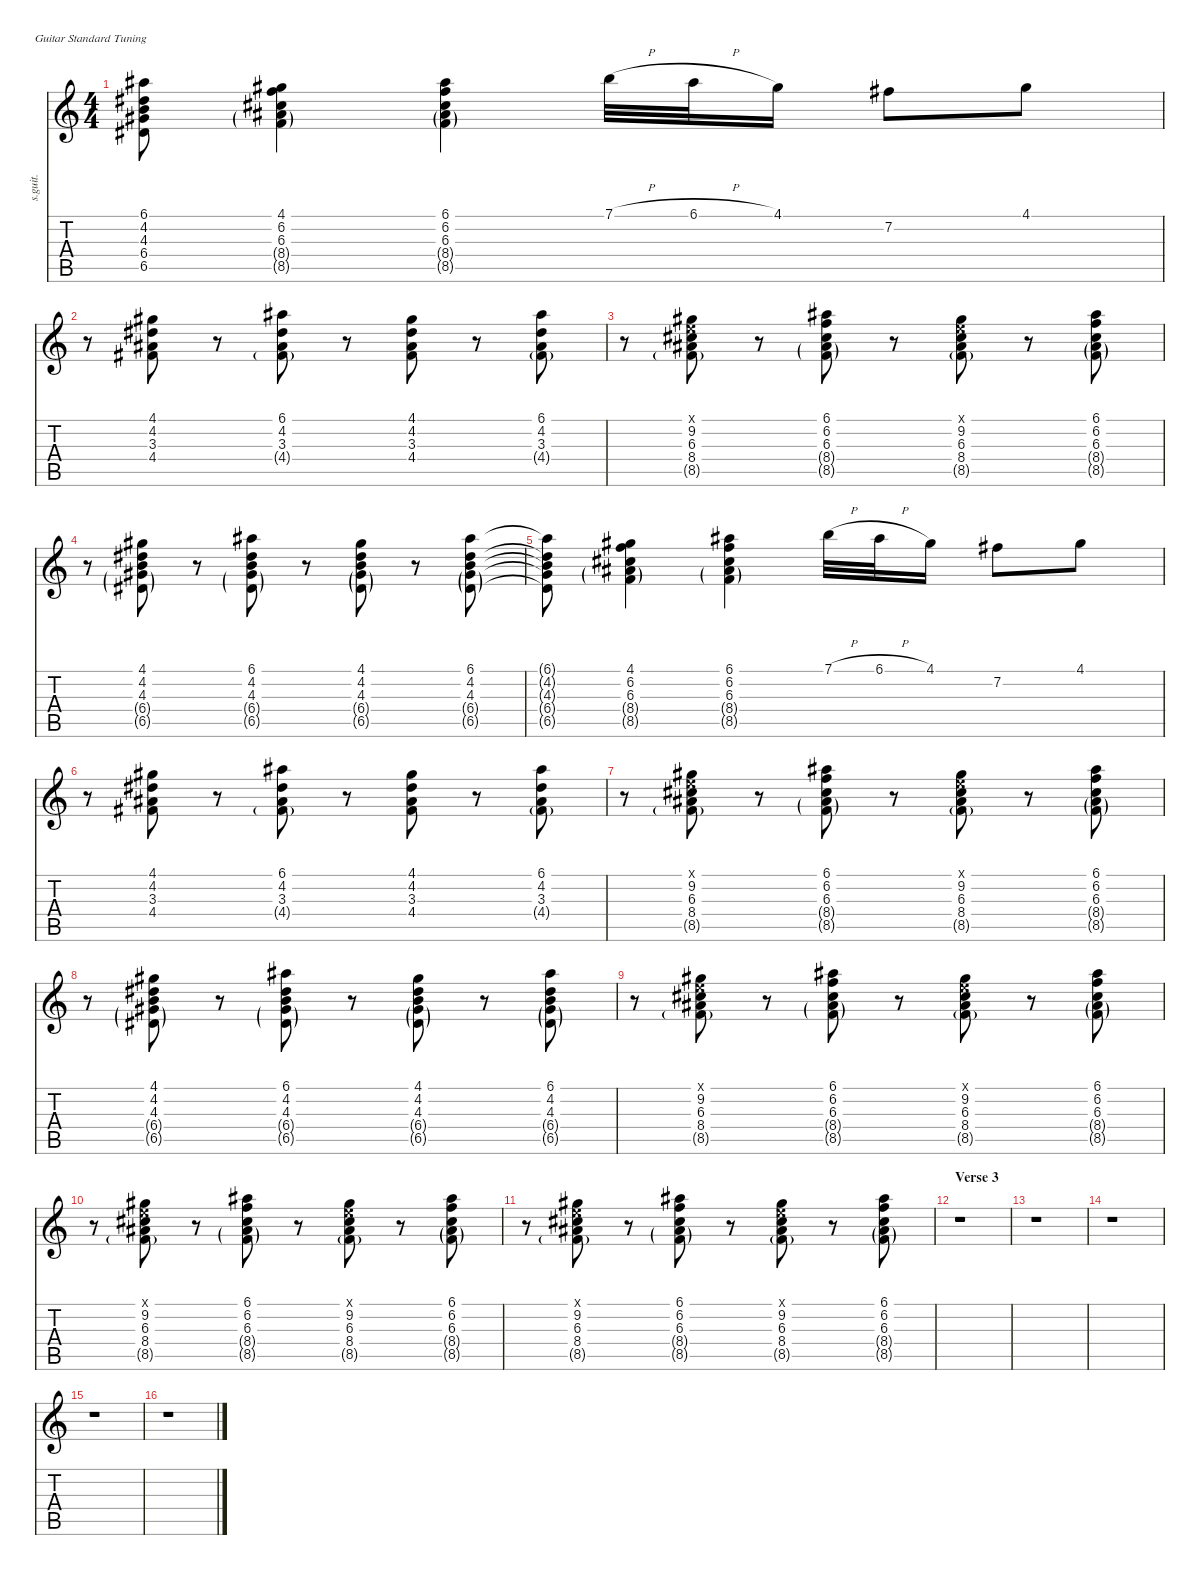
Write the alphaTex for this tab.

\defaultSystemsLayout 4
\hideDynamics
\bracketExtendMode nobrackets
\track ("Acoustic Guitar 2 (Noodle)" "s.guit.") {instrument acousticguitarnylon}
\staff {score tabs}
\tuning (E4 B3 G3 D3 A2 E2)
\ts (4 4)
\tempo (139 hide)
\clef g2
\ks c
(6.1{t acc #} 4.2{t acc #} 4.3{t} 6.4{t acc #} 6.5{t acc #}).8{lyrics (0 "") lyrics (1 "") lyrics (2 "") lyrics (3 "") lyrics (4 "") dy f} (4.1{acc #} 6.2 6.3{acc #} 8.4{g acc #} 8.5{g}).4{lyrics (0 "") lyrics (1 "") lyrics (2 "") lyrics (3 "") lyrics (4 "") dy mp} (6.1{acc #} 6.2 6.3{acc #} 8.4{g acc #} 8.5{g}).4{lyrics (0 "") lyrics (1 "") lyrics (2 "") lyrics (3 "") lyrics (4 "")} 7.1{h}.32{lyrics (0 "") lyrics (1 "") lyrics (2 "") lyrics (3 "") lyrics (4 "") dy fff} 6.1{h acc #}.32{lyrics (0 "") lyrics (1 "") lyrics (2 "") lyrics (3 "") lyrics (4 "") dy f} 4.1{acc #}.16{lyrics (0 "") lyrics (1 "") lyrics (2 "") lyrics (3 "") lyrics (4 "")} 7.2{acc #}.8{lyrics (0 "") lyrics (1 "") lyrics (2 "") lyrics (3 "") lyrics (4 "") dy fff} 4.1{acc #}.8{lyrics (0 "") lyrics (1 "") lyrics (2 "") lyrics (3 "") lyrics (4 "")} |
r.8 (4.1{acc #} 4.2{acc #} 3.3{acc #} 4.4{acc #}).8{lyrics (0 "") lyrics (1 "") lyrics (2 "") lyrics (3 "") lyrics (4 "") dy f} r.8 (6.1{acc #} 4.2{acc #} 3.3{acc #} 4.4{g acc #}).8{lyrics (0 "") lyrics (1 "") lyrics (2 "") lyrics (3 "") lyrics (4 "") dy mp} r.8 (4.1{acc #} 4.2{acc #} 3.3{acc #} 4.4{acc #}).8{lyrics (0 "") lyrics (1 "") lyrics (2 "") lyrics (3 "") lyrics (4 "")} r.8 (6.1{acc #} 4.2{acc #} 3.3{acc #} 4.4{g acc #}).8{lyrics (0 "") lyrics (1 "") lyrics (2 "") lyrics (3 "") lyrics (4 "")} |
r.8 (0.1{x} 9.2{acc #} 6.3{acc #} 8.4{acc #} 8.5{g}).8{lyrics (0 "") lyrics (1 "") lyrics (2 "") lyrics (3 "") lyrics (4 "") dy f} r.8 (6.1{acc #} 6.2 6.3{acc #} 8.4{g acc #} 8.5{g}).8{lyrics (0 "") lyrics (1 "") lyrics (2 "") lyrics (3 "") lyrics (4 "")} r.8 (0.1{x} 9.2{acc #} 6.3{acc #} 8.4{acc #} 8.5{g}).8{lyrics (0 "") lyrics (1 "") lyrics (2 "") lyrics (3 "") lyrics (4 "")} r.8 (6.1{acc #} 6.2 6.3{acc #} 8.4{g acc #} 8.5{g}).8{lyrics (0 "") lyrics (1 "") lyrics (2 "") lyrics (3 "") lyrics (4 "") dy mp} |
r.8 (4.1{acc #} 4.2{acc #} 4.3 6.4{g acc #} 6.5{g acc #}).8{lyrics (0 "") lyrics (1 "") lyrics (2 "") lyrics (3 "") lyrics (4 "")} r.8 (6.1{acc #} 4.2{acc #} 4.3 6.4{g acc #} 6.5{g acc #}).8{lyrics (0 "") lyrics (1 "") lyrics (2 "") lyrics (3 "") lyrics (4 "")} r.8 (4.1{acc #} 4.2{acc #} 4.3 6.4{g acc #} 6.5{g acc #}).8{lyrics (0 "") lyrics (1 "") lyrics (2 "") lyrics (3 "") lyrics (4 "")} r.8 (6.1{acc #} 4.2{acc #} 4.3 6.4{g acc #} 6.5{g acc #}).8{lyrics (0 "") lyrics (1 "") lyrics (2 "") lyrics (3 "") lyrics (4 "")} |
(6.1{t acc #} 4.2{t acc #} 4.3{t} 6.4{t acc #} 6.5{t acc #}).8{lyrics (0 "") lyrics (1 "") lyrics (2 "") lyrics (3 "") lyrics (4 "") dy f} (4.1{acc #} 6.2 6.3{acc #} 8.4{g acc #} 8.5{g}).4{lyrics (0 "") lyrics (1 "") lyrics (2 "") lyrics (3 "") lyrics (4 "") dy mp} (6.1{acc #} 6.2 6.3{acc #} 8.4{g acc #} 8.5{g}).4{lyrics (0 "") lyrics (1 "") lyrics (2 "") lyrics (3 "") lyrics (4 "")} 7.1{h}.32{lyrics (0 "") lyrics (1 "") lyrics (2 "") lyrics (3 "") lyrics (4 "") dy fff} 6.1{h acc #}.32{lyrics (0 "") lyrics (1 "") lyrics (2 "") lyrics (3 "") lyrics (4 "") dy f} 4.1{acc #}.16{lyrics (0 "") lyrics (1 "") lyrics (2 "") lyrics (3 "") lyrics (4 "")} 7.2{acc #}.8{lyrics (0 "") lyrics (1 "") lyrics (2 "") lyrics (3 "") lyrics (4 "") dy fff} 4.1{acc #}.8{lyrics (0 "") lyrics (1 "") lyrics (2 "") lyrics (3 "") lyrics (4 "")} |
r.8 (4.1{acc #} 4.2{acc #} 3.3{acc #} 4.4{acc #}).8{lyrics (0 "") lyrics (1 "") lyrics (2 "") lyrics (3 "") lyrics (4 "") dy f} r.8 (6.1{acc #} 4.2{acc #} 3.3{acc #} 4.4{g acc #}).8{lyrics (0 "") lyrics (1 "") lyrics (2 "") lyrics (3 "") lyrics (4 "") dy mp} r.8 (4.1{acc #} 4.2{acc #} 3.3{acc #} 4.4{acc #}).8{lyrics (0 "") lyrics (1 "") lyrics (2 "") lyrics (3 "") lyrics (4 "")} r.8 (6.1{acc #} 4.2{acc #} 3.3{acc #} 4.4{g acc #}).8{lyrics (0 "") lyrics (1 "") lyrics (2 "") lyrics (3 "") lyrics (4 "")} |
r.8 (0.1{x} 9.2{acc #} 6.3{acc #} 8.4{acc #} 8.5{g}).8{lyrics (0 "") lyrics (1 "") lyrics (2 "") lyrics (3 "") lyrics (4 "") dy f} r.8 (6.1{acc #} 6.2 6.3{acc #} 8.4{g acc #} 8.5{g}).8{lyrics (0 "") lyrics (1 "") lyrics (2 "") lyrics (3 "") lyrics (4 "")} r.8 (0.1{x} 9.2{acc #} 6.3{acc #} 8.4{acc #} 8.5{g}).8{lyrics (0 "") lyrics (1 "") lyrics (2 "") lyrics (3 "") lyrics (4 "")} r.8 (6.1{acc #} 6.2 6.3{acc #} 8.4{g acc #} 8.5{g}).8{lyrics (0 "") lyrics (1 "") lyrics (2 "") lyrics (3 "") lyrics (4 "") dy mp} |
r.8 (4.1{acc #} 4.2{acc #} 4.3 6.4{g acc #} 6.5{g acc #}).8{lyrics (0 "") lyrics (1 "") lyrics (2 "") lyrics (3 "") lyrics (4 "")} r.8 (6.1{acc #} 4.2{acc #} 4.3 6.4{g acc #} 6.5{g acc #}).8{lyrics (0 "") lyrics (1 "") lyrics (2 "") lyrics (3 "") lyrics (4 "")} r.8 (4.1{acc #} 4.2{acc #} 4.3 6.4{g acc #} 6.5{g acc #}).8{lyrics (0 "") lyrics (1 "") lyrics (2 "") lyrics (3 "") lyrics (4 "")} r.8 (6.1{acc #} 4.2{acc #} 4.3 6.4{g acc #} 6.5{g acc #}).8{lyrics (0 "") lyrics (1 "") lyrics (2 "") lyrics (3 "") lyrics (4 "")} |
r.8 (0.1{x} 9.2{acc #} 6.3{acc #} 8.4{acc #} 8.5{g}).8{lyrics (0 "") lyrics (1 "") lyrics (2 "") lyrics (3 "") lyrics (4 "") dy f} r.8 (6.1{acc #} 6.2 6.3{acc #} 8.4{g acc #} 8.5{g}).8{lyrics (0 "") lyrics (1 "") lyrics (2 "") lyrics (3 "") lyrics (4 "")} r.8 (0.1{x} 9.2{acc #} 6.3{acc #} 8.4{acc #} 8.5{g}).8{lyrics (0 "") lyrics (1 "") lyrics (2 "") lyrics (3 "") lyrics (4 "")} r.8 (6.1{acc #} 6.2 6.3{acc #} 8.4{g acc #} 8.5{g}).8{lyrics (0 "") lyrics (1 "") lyrics (2 "") lyrics (3 "") lyrics (4 "") dy mp} |
r.8 (0.1{x} 9.2{acc #} 6.3{acc #} 8.4{acc #} 8.5{g}).8{lyrics (0 "") lyrics (1 "") lyrics (2 "") lyrics (3 "") lyrics (4 "") dy f} r.8 (6.1{acc #} 6.2 6.3{acc #} 8.4{g acc #} 8.5{g}).8{lyrics (0 "") lyrics (1 "") lyrics (2 "") lyrics (3 "") lyrics (4 "")} r.8 (0.1{x} 9.2{acc #} 6.3{acc #} 8.4{acc #} 8.5{g}).8{lyrics (0 "") lyrics (1 "") lyrics (2 "") lyrics (3 "") lyrics (4 "")} r.8 (6.1{acc #} 6.2 6.3{acc #} 8.4{g acc #} 8.5{g}).8{lyrics (0 "") lyrics (1 "") lyrics (2 "") lyrics (3 "") lyrics (4 "") dy mp} |
r.8 (0.1{x} 9.2{acc #} 6.3{acc #} 8.4{acc #} 8.5{g}).8{lyrics (0 "") lyrics (1 "") lyrics (2 "") lyrics (3 "") lyrics (4 "") dy f} r.8 (6.1{acc #} 6.2 6.3{acc #} 8.4{g acc #} 8.5{g}).8{lyrics (0 "") lyrics (1 "") lyrics (2 "") lyrics (3 "") lyrics (4 "")} r.8 (0.1{x} 9.2{acc #} 6.3{acc #} 8.4{acc #} 8.5{g}).8{lyrics (0 "") lyrics (1 "") lyrics (2 "") lyrics (3 "") lyrics (4 "")} r.8 (6.1{acc #} 6.2 6.3{acc #} 8.4{g acc #} 8.5{g}).8{lyrics (0 "") lyrics (1 "") lyrics (2 "") lyrics (3 "") lyrics (4 "") dy mp} |
\section ("" "Verse 3")
r.1 |
r.1 |
r.1 |
r.1 |
r.1
